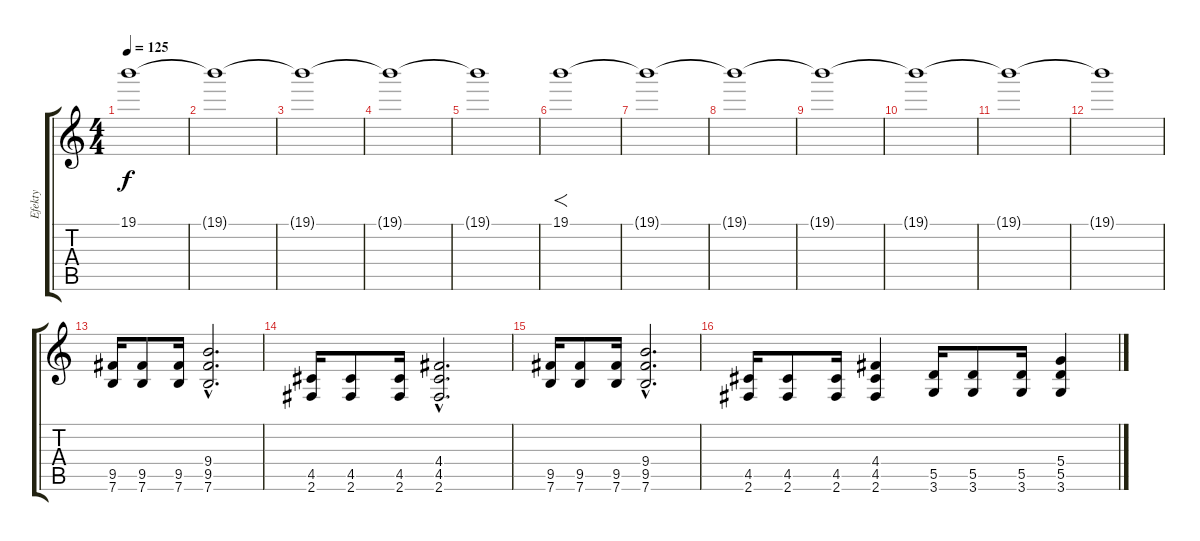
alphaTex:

\track ("Efekty" "Efekty") {instrument distortionguitar}
\staff {score tabs}
\tuning (E4 B3 G3 D3 A2 E2) {hide}
\ts (4 4)
\tempo 125
\clef g2
\ks c
19.1{t}.1{dy f} |
19.1{t}.1 |
19.1{t}.1 |
19.1{t}.1 |
19.1{t}.1 |
19.1.1{f} |
19.1{t}.1 |
19.1{t}.1 |
19.1{t}.1 |
19.1{t}.1 |
19.1{t}.1 |
19.1{t}.1 |
(9.5 7.6).16 (9.5 7.6).8 (9.5 7.6).16 (9.4{hac} 9.5{hac} 7.6{hac}).2{d} |
(4.5 2.6).16 (4.5 2.6).8 (4.5 2.6).16 (4.4{hac} 4.5{hac} 2.6{hac}).2{d} |
(9.5 7.6).16 (9.5 7.6).8 (9.5 7.6).16 (9.4{hac} 9.5{hac} 7.6{hac}).2{d} |
(4.5 2.6).16 (4.5 2.6).8 (4.5 2.6).16 (4.4 4.5 2.6).4 (5.5 3.6).16 (5.5 3.6).8 (5.5 3.6).16 (5.4 5.5 3.6).4
